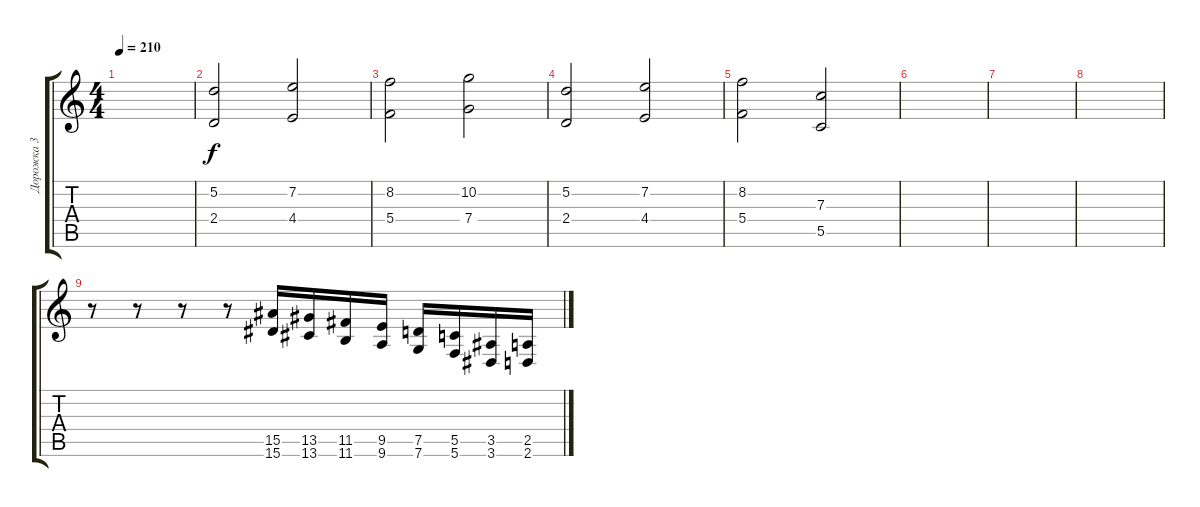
\track ("Дорожка 3" "Дорожка 3") {instrument overdrivenguitar}
\staff {score tabs}
\tuning (D4 A3 F3 C3 G2 C2) {hide}
\ts (4 4)
\tempo 210
\clef g2
\ks c
|
(5.2 2.4).2 (7.2 4.4).2 |
(8.2 5.4).2 (10.2 7.4).2 |
(5.2 2.4).2 (7.2 4.4).2 |
(8.2 5.4).2 (7.3 5.5).2 |
|
|
|
r.8 r.8 r.8 r.8 (15.5 15.6).16 (13.5 13.6).16 (11.5 11.6).16 (9.5 9.6).16 (7.5 7.6).16 (5.5 5.6).16 (3.5 3.6).16 (2.5 2.6).16
